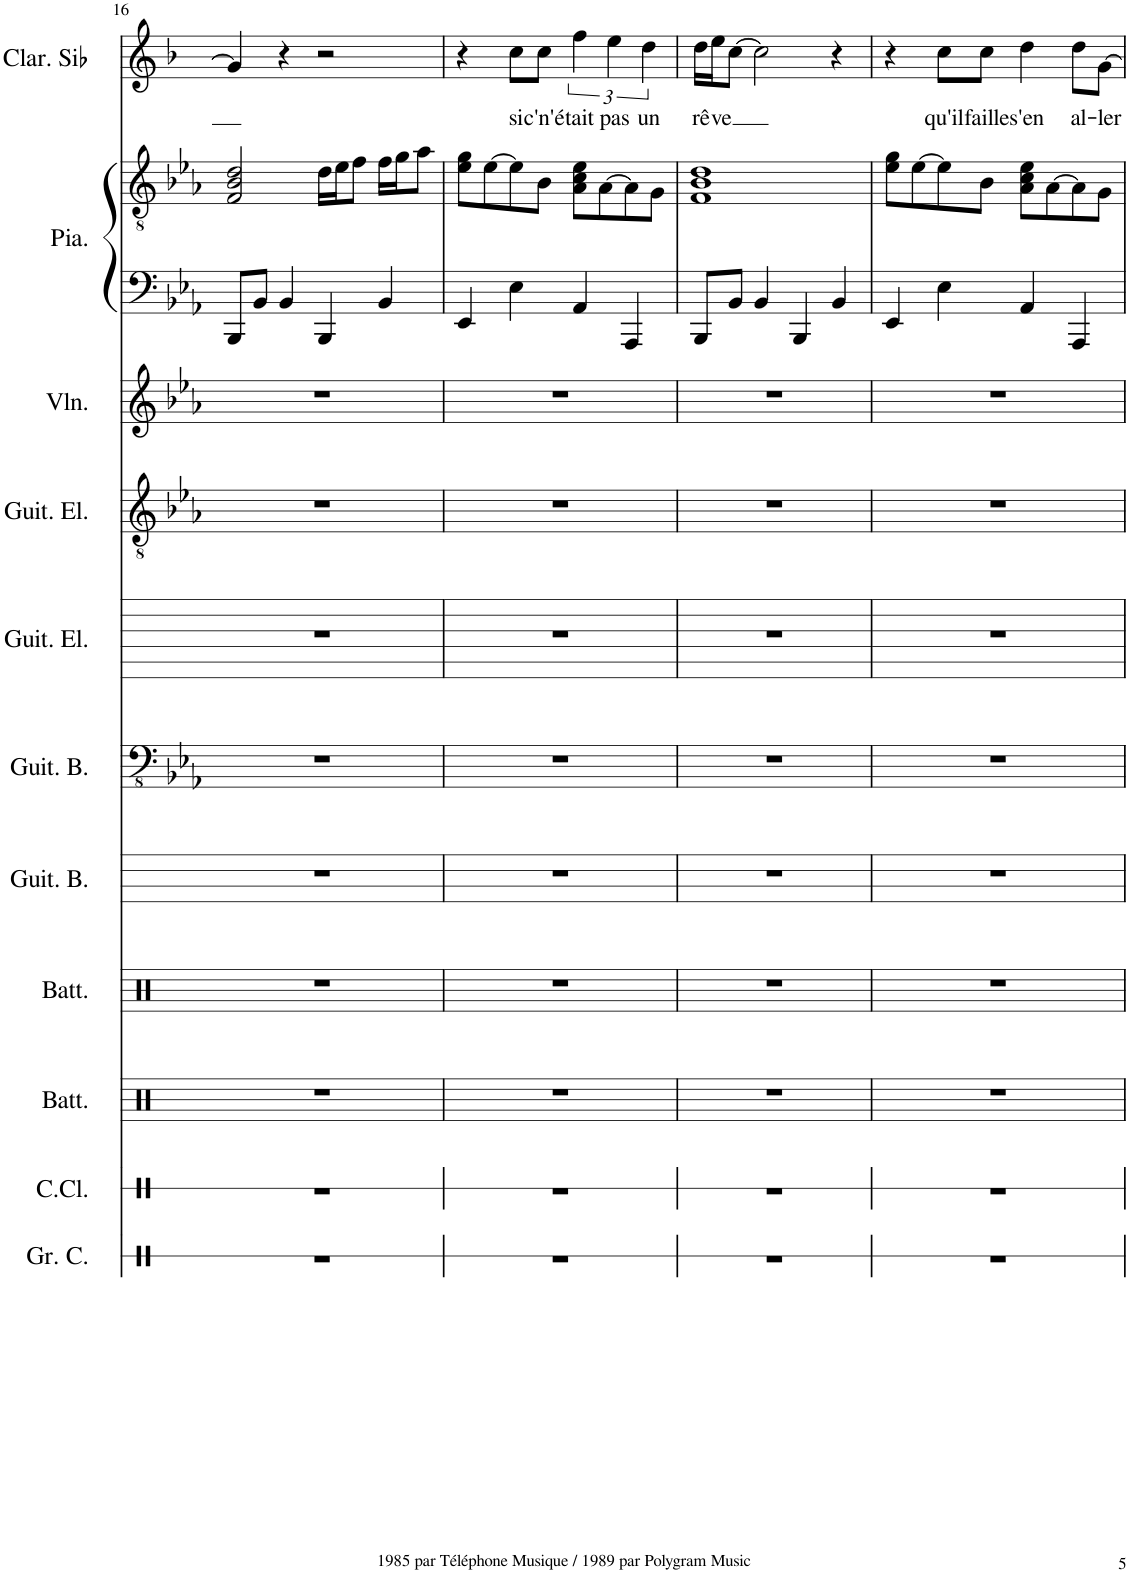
**kern	**kern	**kern	**kern	**kern	**kern	**kern	**kern	**kern	**kern	**kern	**kern	**text
*part11	*part10	*part9	*part8	*part7	*part6	*part5	*part4	*part3	*part2	*part2	*part1	*part1
*staff12	*staff11	*staff10	*staff9	*staff8	*staff7	*staff6	*staff5	*staff4	*staff3	*staff2	*staff1	*staff1
*I"Grosse caisse	*I"Caisse claire	*I"Batterie	*I"Batterie	*I"Guitare basse	*I"Guitare basse	*I"Guitare électrique	*I"Guitare électrique	*I"Violon	*I"Piano	*	*I"Clarinette en Sib	*
*I'Gr. C.	*I'C.Cl.	*I'Batt.	*I'Batt.	*I'Guit. B.	*I'Guit. B.	*I'Guit. El.	*I'Guit. El.	*I'Vln.	*I'Pia.	*	*I'Clar. Sib	*
!!LO:PB:g=z
*clefX	*clefX	*clefX	*clefX	*	*clefFv4	*	*clefGv2	*clefG2	*clefF4	*clefGv2	*clefG2	*
*	*	*	*	*	*	*	*	*	*	*	*Trd1c2	*
*k[]	*k[]	*k[]	*k[]	*k[b-e-a-]	*k[b-e-a-]	*k[b-e-a-]	*k[b-e-a-]	*k[b-e-a-]	*k[b-e-a-]	*k[b-e-a-]	*k[b-]	*
*M4/4	*M4/4	*M4/4	*M4/4	*M4/4	*M4/4	*M4/4	*M4/4	*M4/4	*M4/4	*M4/4	*M4/4	*
*met(c)	*met(c)	*met(c)	*met(c)	*met(c)	*met(c)	*met(c)	*met(c)	*met(c)	*met(c)	*met(c)	*met(c)	*
=16	=16	=16	=16	=16	=16	=16	=16	=16	=16	=16	=16	=16
1r	1r	1r	1r	1r	1r	1r	1r	1r	8BBB-/L	2F/ 2B-/ 2d/	4g/]	.
.	.	.	.	.	.	.	.	.	8BB-/J	.	.	.
.	.	.	.	.	.	.	.	.	4BB-/	.	4r	.
.	.	.	.	.	.	.	.	.	4BBB-/	16d\LL	2r	.
.	.	.	.	.	.	.	.	.	.	16e-\J	.	.
.	.	.	.	.	.	.	.	.	.	8f\J	.	.
.	.	.	.	.	.	.	.	.	4BB-/	16f\LL	.	.
.	.	.	.	.	.	.	.	.	.	16g\J	.	.
.	.	.	.	.	.	.	.	.	.	8a-\J	.	.
=17	=17	=17	=17	=17	=17	=17	=17	=17	=17	=17	=17	=17
1r	1r	1r	1r	1r	1r	1r	1r	1r	4EE-/	8e-\ 8g\L	4r	.
.	.	.	.	.	.	.	.	.	.	[8e-\	.	.
!	!	!	!	!	!	!	!	!	!	!	!	!LO:LY:b
.	.	.	.	.	.	.	.	.	4E-\	8e-\]	8cc\L	si
!	!	!	!	!	!	!	!	!	!	!	!	!LO:LY:b
.	.	.	.	.	.	.	.	.	.	8B-\J	8cc\J	c'n'é-
!	!	!	!	!	!	!	!	!	!	!	!	!LO:LY:b
.	.	.	.	.	.	.	.	.	4AA-/	8A-\ 8c\ 8e-\L	6ff\	-tait
.	.	.	.	.	.	.	.	.	.	[8A-\	.	.
!	!	!	!	!	!	!	!	!	!	!	!	!LO:LY:b
.	.	.	.	.	.	.	.	.	.	.	6ee\	pas
.	.	.	.	.	.	.	.	.	4AAA-/	8A-\]	.	.
!	!	!	!	!	!	!	!	!	!	!	!	!LO:LY:b
.	.	.	.	.	.	.	.	.	.	.	6dd\	un
.	.	.	.	.	.	.	.	.	.	8G\J	.	.
=18	=18	=18	=18	=18	=18	=18	=18	=18	=18	=18	=18	=18
!	!	!	!	!	!	!	!	!	!	!	!	!LO:LY:b
1r	1r	1r	1r	1r	1r	1r	1r	1r	8BBB-/L	1F 1B- 1d	16dd\LL	rê-
!	!	!	!	!	!	!	!	!	!	!	!	!LO:LY:b
.	.	.	.	.	.	.	.	.	.	.	16ee\J	-ve
.	.	.	.	.	.	.	.	.	8BB-/J	.	[8cc\J	.
.	.	.	.	.	.	.	.	.	4BB-/	.	2cc\]	.
.	.	.	.	.	.	.	.	.	4BBB-/	.	.	.
.	.	.	.	.	.	.	.	.	4BB-/	.	4r	.
=19	=19	=19	=19	=19	=19	=19	=19	=19	=19	=19	=19	=19
1r	1r	1r	1r	1r	1r	1r	1r	1r	4EE-/	8e-\ 8g\L	4r	.
.	.	.	.	.	.	.	.	.	.	[8e-\	.	.
!	!	!	!	!	!	!	!	!	!	!	!	!LO:LY:b
.	.	.	.	.	.	.	.	.	4E-\	8e-\]	8cc\L	qu'il
!	!	!	!	!	!	!	!	!	!	!	!	!LO:LY:b
.	.	.	.	.	.	.	.	.	.	8B-\J	8cc\J	faille
!	!	!	!	!	!	!	!	!	!	!	!	!LO:LY:b
.	.	.	.	.	.	.	.	.	4AA-/	8A-\ 8c\ 8e-\L	4dd\	s'en
.	.	.	.	.	.	.	.	.	.	[8A-\	.	.
!	!	!	!	!	!	!	!	!	!	!	!	!LO:LY:b
.	.	.	.	.	.	.	.	.	4AAA-/	8A-\]	8dd\L	al-
!	!	!	!	!	!	!	!	!	!	!	!	!LO:LY:b
.	.	.	.	.	.	.	.	.	.	8G\J	[8g\J	-ler
=	=	=	=	=	=	=	=	=	=	=	=	=
*-	*-	*-	*-	*-	*-	*-	*-	*-	*-	*-	*-	*-
